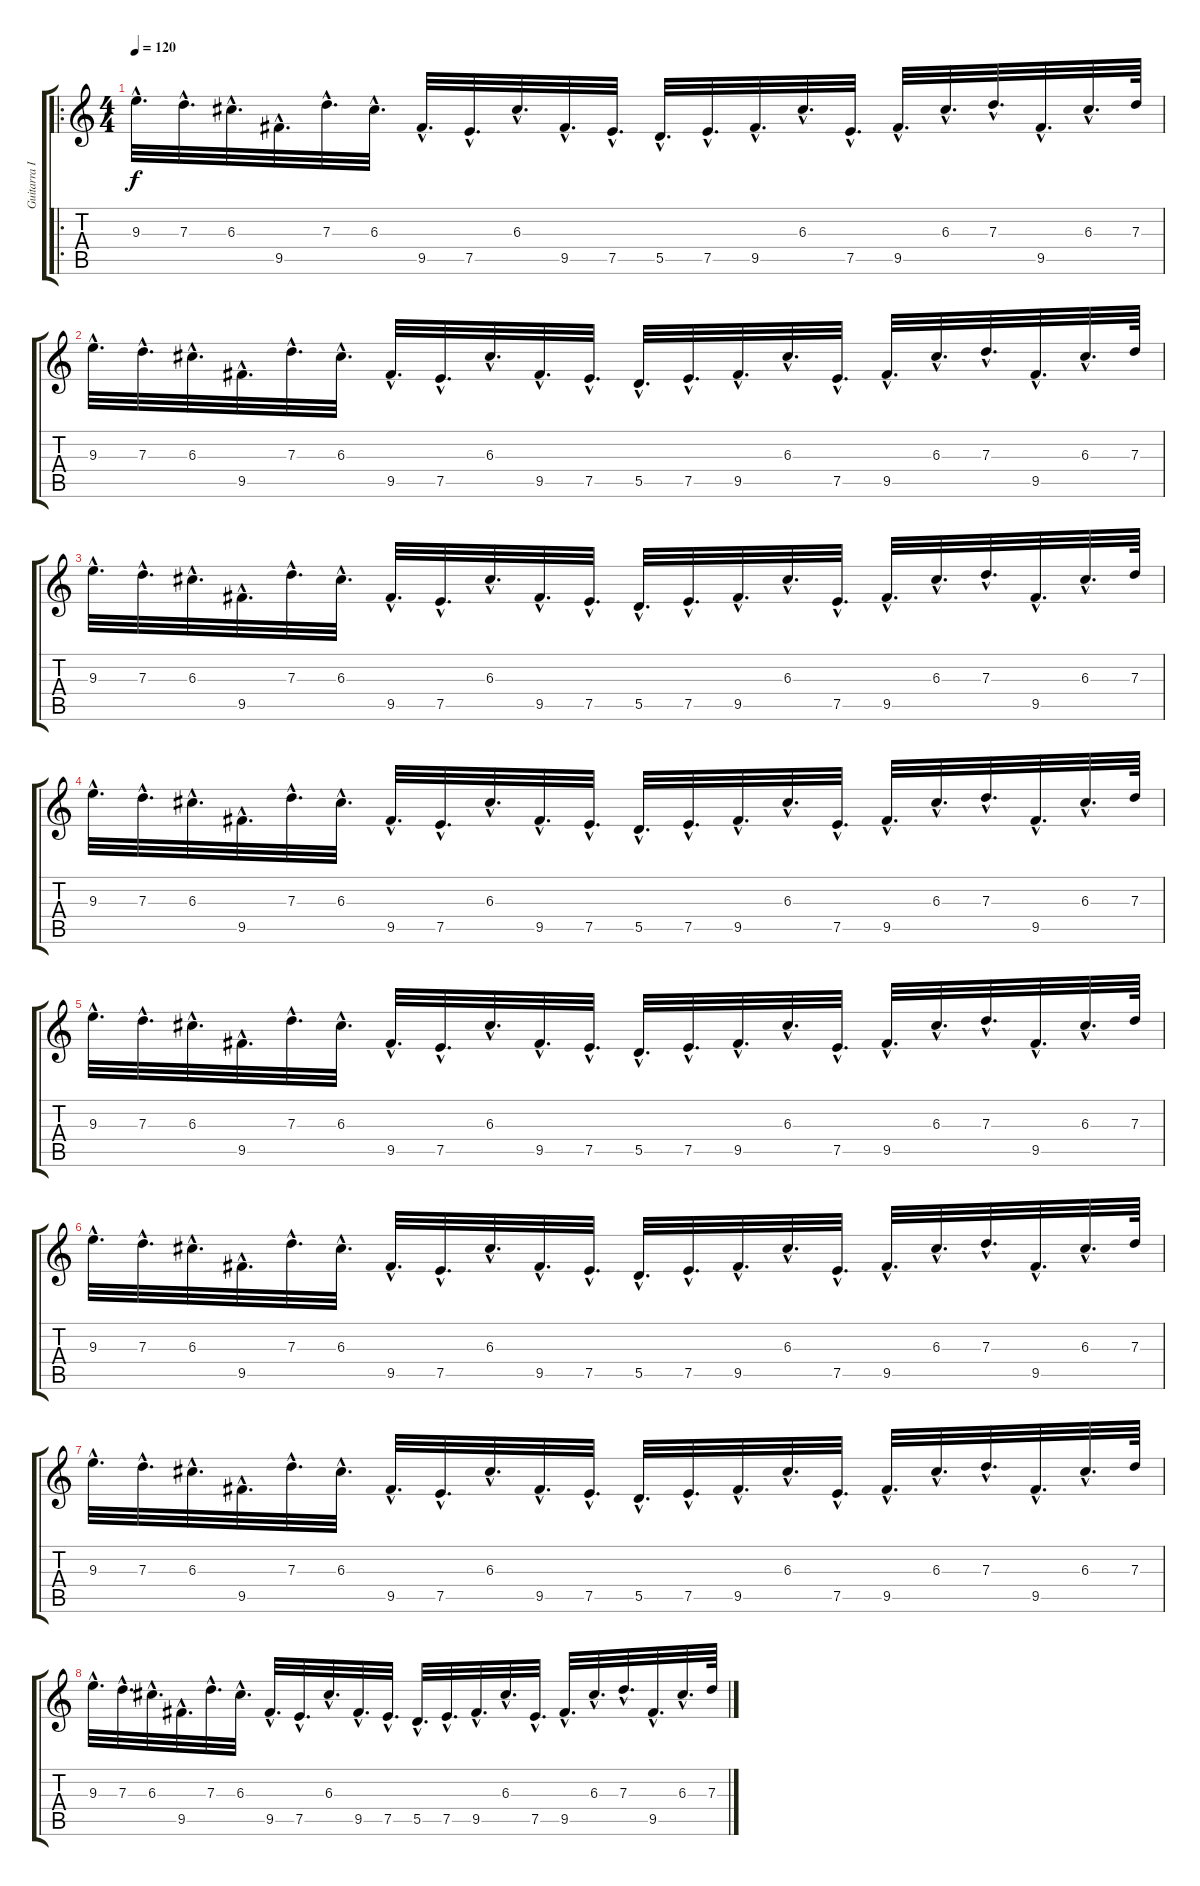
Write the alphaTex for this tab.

\track ("Guitarra I" "Guitarra I") {instrument distortionguitar}
\staff {score tabs}
\tuning (E4 B3 G3 D3 A2 E2) {hide}
\ro
\ts (4 4)
\tempo 120
\clef g2
\ks c
9.3{hac}.32{d dy f} 7.3{hac}.32{d} 6.3{hac}.32{d} 9.5{hac}.32{d} 7.3{hac}.32{d} 6.3{hac}.32{d} 9.5{hac}.32{d} 7.5{hac}.32{d} 6.3{hac}.32{d} 9.5{hac}.32{d} 7.5{hac}.32{d} 5.5{hac}.32{d} 7.5{hac}.32{d} 9.5{hac}.32{d} 6.3{hac}.32{d} 7.5{hac}.32{d} 9.5{hac}.32{d} 6.3{hac}.32{d} 7.3{hac}.32{d} 9.5{hac}.32{d} 6.3{hac}.32{d} 7.3.64 |
9.3{hac}.32{d} 7.3{hac}.32{d} 6.3{hac}.32{d} 9.5{hac}.32{d} 7.3{hac}.32{d} 6.3{hac}.32{d} 9.5{hac}.32{d} 7.5{hac}.32{d} 6.3{hac}.32{d} 9.5{hac}.32{d} 7.5{hac}.32{d} 5.5{hac}.32{d} 7.5{hac}.32{d} 9.5{hac}.32{d} 6.3{hac}.32{d} 7.5{hac}.32{d} 9.5{hac}.32{d} 6.3{hac}.32{d} 7.3{hac}.32{d} 9.5{hac}.32{d} 6.3{hac}.32{d} 7.3.64 |
9.3{hac}.32{d} 7.3{hac}.32{d} 6.3{hac}.32{d} 9.5{hac}.32{d} 7.3{hac}.32{d} 6.3{hac}.32{d} 9.5{hac}.32{d} 7.5{hac}.32{d} 6.3{hac}.32{d} 9.5{hac}.32{d} 7.5{hac}.32{d} 5.5{hac}.32{d} 7.5{hac}.32{d} 9.5{hac}.32{d} 6.3{hac}.32{d} 7.5{hac}.32{d} 9.5{hac}.32{d} 6.3{hac}.32{d} 7.3{hac}.32{d} 9.5{hac}.32{d} 6.3{hac}.32{d} 7.3.64 |
9.3{hac}.32{d} 7.3{hac}.32{d} 6.3{hac}.32{d} 9.5{hac}.32{d} 7.3{hac}.32{d} 6.3{hac}.32{d} 9.5{hac}.32{d} 7.5{hac}.32{d} 6.3{hac}.32{d} 9.5{hac}.32{d} 7.5{hac}.32{d} 5.5{hac}.32{d} 7.5{hac}.32{d} 9.5{hac}.32{d} 6.3{hac}.32{d} 7.5{hac}.32{d} 9.5{hac}.32{d} 6.3{hac}.32{d} 7.3{hac}.32{d} 9.5{hac}.32{d} 6.3{hac}.32{d} 7.3.64 |
9.3{hac}.32{d} 7.3{hac}.32{d} 6.3{hac}.32{d} 9.5{hac}.32{d} 7.3{hac}.32{d} 6.3{hac}.32{d} 9.5{hac}.32{d} 7.5{hac}.32{d} 6.3{hac}.32{d} 9.5{hac}.32{d} 7.5{hac}.32{d} 5.5{hac}.32{d} 7.5{hac}.32{d} 9.5{hac}.32{d} 6.3{hac}.32{d} 7.5{hac}.32{d} 9.5{hac}.32{d} 6.3{hac}.32{d} 7.3{hac}.32{d} 9.5{hac}.32{d} 6.3{hac}.32{d} 7.3.64 |
9.3{hac}.32{d} 7.3{hac}.32{d} 6.3{hac}.32{d} 9.5{hac}.32{d} 7.3{hac}.32{d} 6.3{hac}.32{d} 9.5{hac}.32{d} 7.5{hac}.32{d} 6.3{hac}.32{d} 9.5{hac}.32{d} 7.5{hac}.32{d} 5.5{hac}.32{d} 7.5{hac}.32{d} 9.5{hac}.32{d} 6.3{hac}.32{d} 7.5{hac}.32{d} 9.5{hac}.32{d} 6.3{hac}.32{d} 7.3{hac}.32{d} 9.5{hac}.32{d} 6.3{hac}.32{d} 7.3.64 |
9.3{hac}.32{d} 7.3{hac}.32{d} 6.3{hac}.32{d} 9.5{hac}.32{d} 7.3{hac}.32{d} 6.3{hac}.32{d} 9.5{hac}.32{d} 7.5{hac}.32{d} 6.3{hac}.32{d} 9.5{hac}.32{d} 7.5{hac}.32{d} 5.5{hac}.32{d} 7.5{hac}.32{d} 9.5{hac}.32{d} 6.3{hac}.32{d} 7.5{hac}.32{d} 9.5{hac}.32{d} 6.3{hac}.32{d} 7.3{hac}.32{d} 9.5{hac}.32{d} 6.3{hac}.32{d} 7.3.64 |
9.3{hac}.32{d} 7.3{hac}.32{d} 6.3{hac}.32{d} 9.5{hac}.32{d} 7.3{hac}.32{d} 6.3{hac}.32{d} 9.5{hac}.32{d} 7.5{hac}.32{d} 6.3{hac}.32{d} 9.5{hac}.32{d} 7.5{hac}.32{d} 5.5{hac}.32{d} 7.5{hac}.32{d} 9.5{hac}.32{d} 6.3{hac}.32{d} 7.5{hac}.32{d} 9.5{hac}.32{d} 6.3{hac}.32{d} 7.3{hac}.32{d} 9.5{hac}.32{d} 6.3{hac}.32{d} 7.3.64
